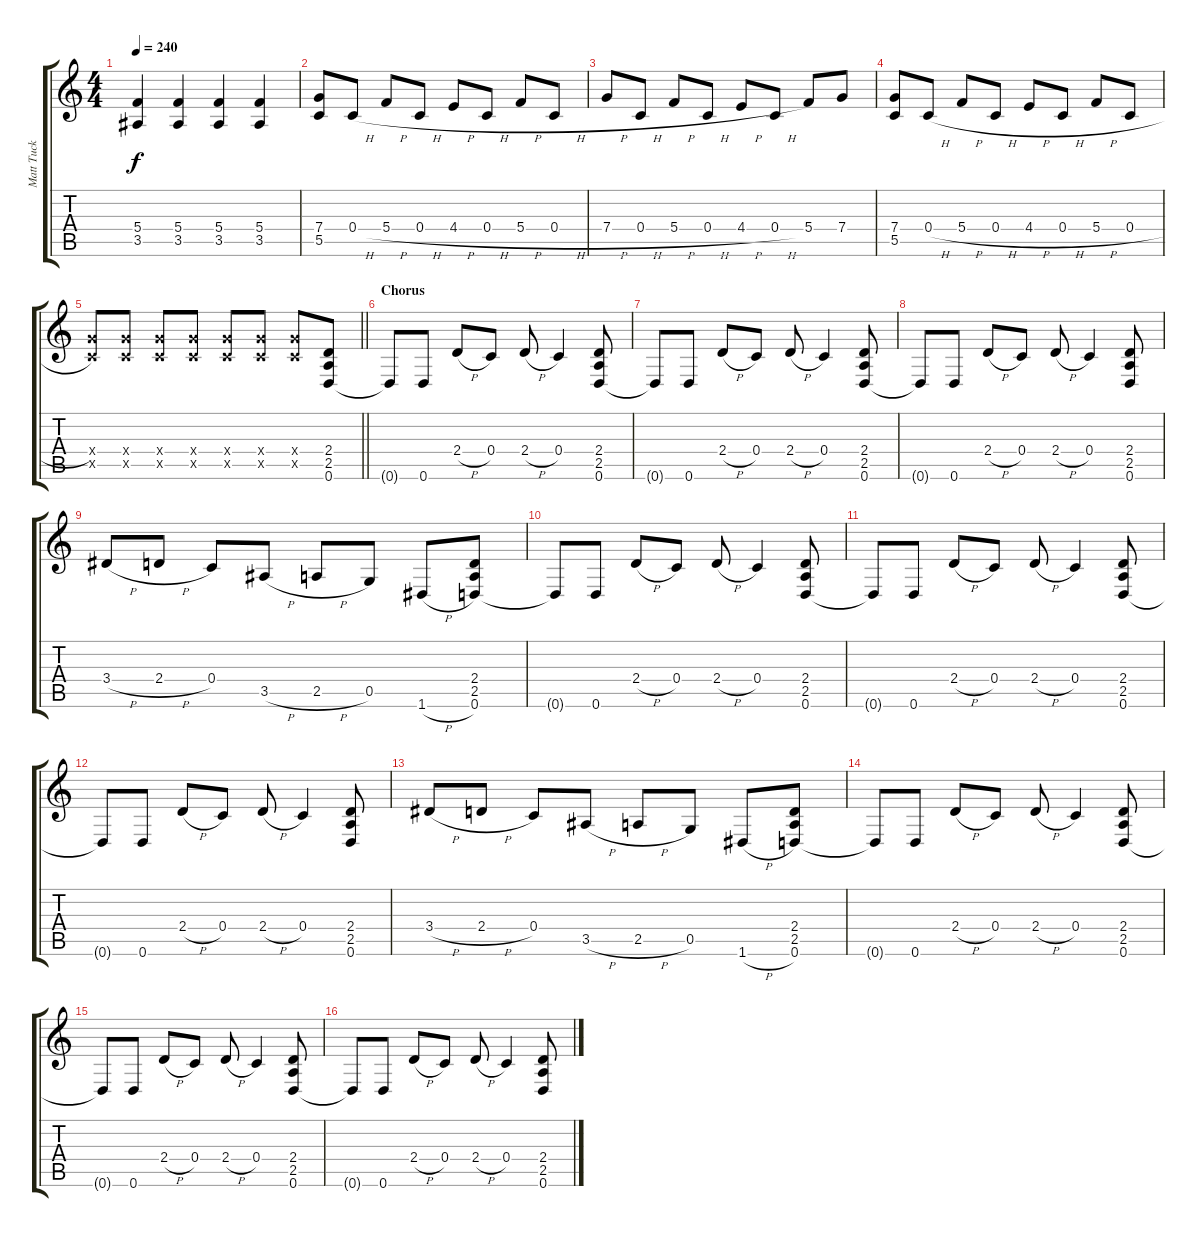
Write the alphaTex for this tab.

\track ("Matt Tuck" "Matt Tuck") {instrument distortionguitar}
\staff {score tabs}
\tuning (D4 A3 F3 C3 G2 D2) {hide}
\ts (4 4)
\tempo 240
\clef g2
\ks c
(5.4 3.5).4{dy f} (5.4 3.5).4 (5.4 3.5).4 (5.4 3.5).4 |
(7.4 5.5).8 0.4{h}.8 5.4{h}.8 0.4{h}.8 4.4{h}.8 0.4{h}.8 5.4{h}.8 0.4{h}.8 |
7.4{h}.8 0.4{h}.8 5.4{h}.8 0.4{h}.8 4.4{h}.8 0.4{h}.8 5.4.8 7.4.8 |
(7.4 5.5).8 0.4{h}.8 5.4{h}.8 0.4{h}.8 4.4{h}.8 0.4{h}.8 5.4{h}.8 0.4{h}.8 |
\barLineRight lightlight
(7.4{x} 5.5{x}).8 (7.4{x} 5.5{x}).8 (7.4{x} 5.5{x}).8 (7.4{x} 5.5{x}).8 (7.4{x} 5.5{x}).8 (7.4{x} 5.5{x}).8 (7.4{x} 5.5{x}).8 (2.4 2.5 0.6).8 |
\section ("" "Chorus")
0.6{t}.8 0.6.8 2.4{h}.8 0.4.8 2.4{h}.8 0.4.4 (2.4 2.5 0.6).8 |
0.6{t}.8 0.6.8 2.4{h}.8 0.4.8 2.4{h}.8 0.4.4 (2.4 2.5 0.6).8 |
0.6{t}.8 0.6.8 2.4{h}.8 0.4.8 2.4{h}.8 0.4.4 (2.4 2.5 0.6).8 |
3.4{h}.8 2.4{h}.8 0.4.8 3.5{h}.8 2.5{h}.8 0.5.8 1.6{h}.8 (2.4 2.5 0.6).8 |
0.6{t}.8 0.6.8 2.4{h}.8 0.4.8 2.4{h}.8 0.4.4 (2.4 2.5 0.6).8 |
0.6{t}.8 0.6.8 2.4{h}.8 0.4.8 2.4{h}.8 0.4.4 (2.4 2.5 0.6).8 |
0.6{t}.8 0.6.8 2.4{h}.8 0.4.8 2.4{h}.8 0.4.4 (2.4 2.5 0.6).8 |
3.4{h}.8 2.4{h}.8 0.4.8 3.5{h}.8 2.5{h}.8 0.5.8 1.6{h}.8 (2.4 2.5 0.6).8 |
0.6{t}.8 0.6.8 2.4{h}.8 0.4.8 2.4{h}.8 0.4.4 (2.4 2.5 0.6).8 |
0.6{t}.8 0.6.8 2.4{h}.8 0.4.8 2.4{h}.8 0.4.4 (2.4 2.5 0.6).8 |
0.6{t}.8 0.6.8 2.4{h}.8 0.4.8 2.4{h}.8 0.4.4 (2.4 2.5 0.6).8
